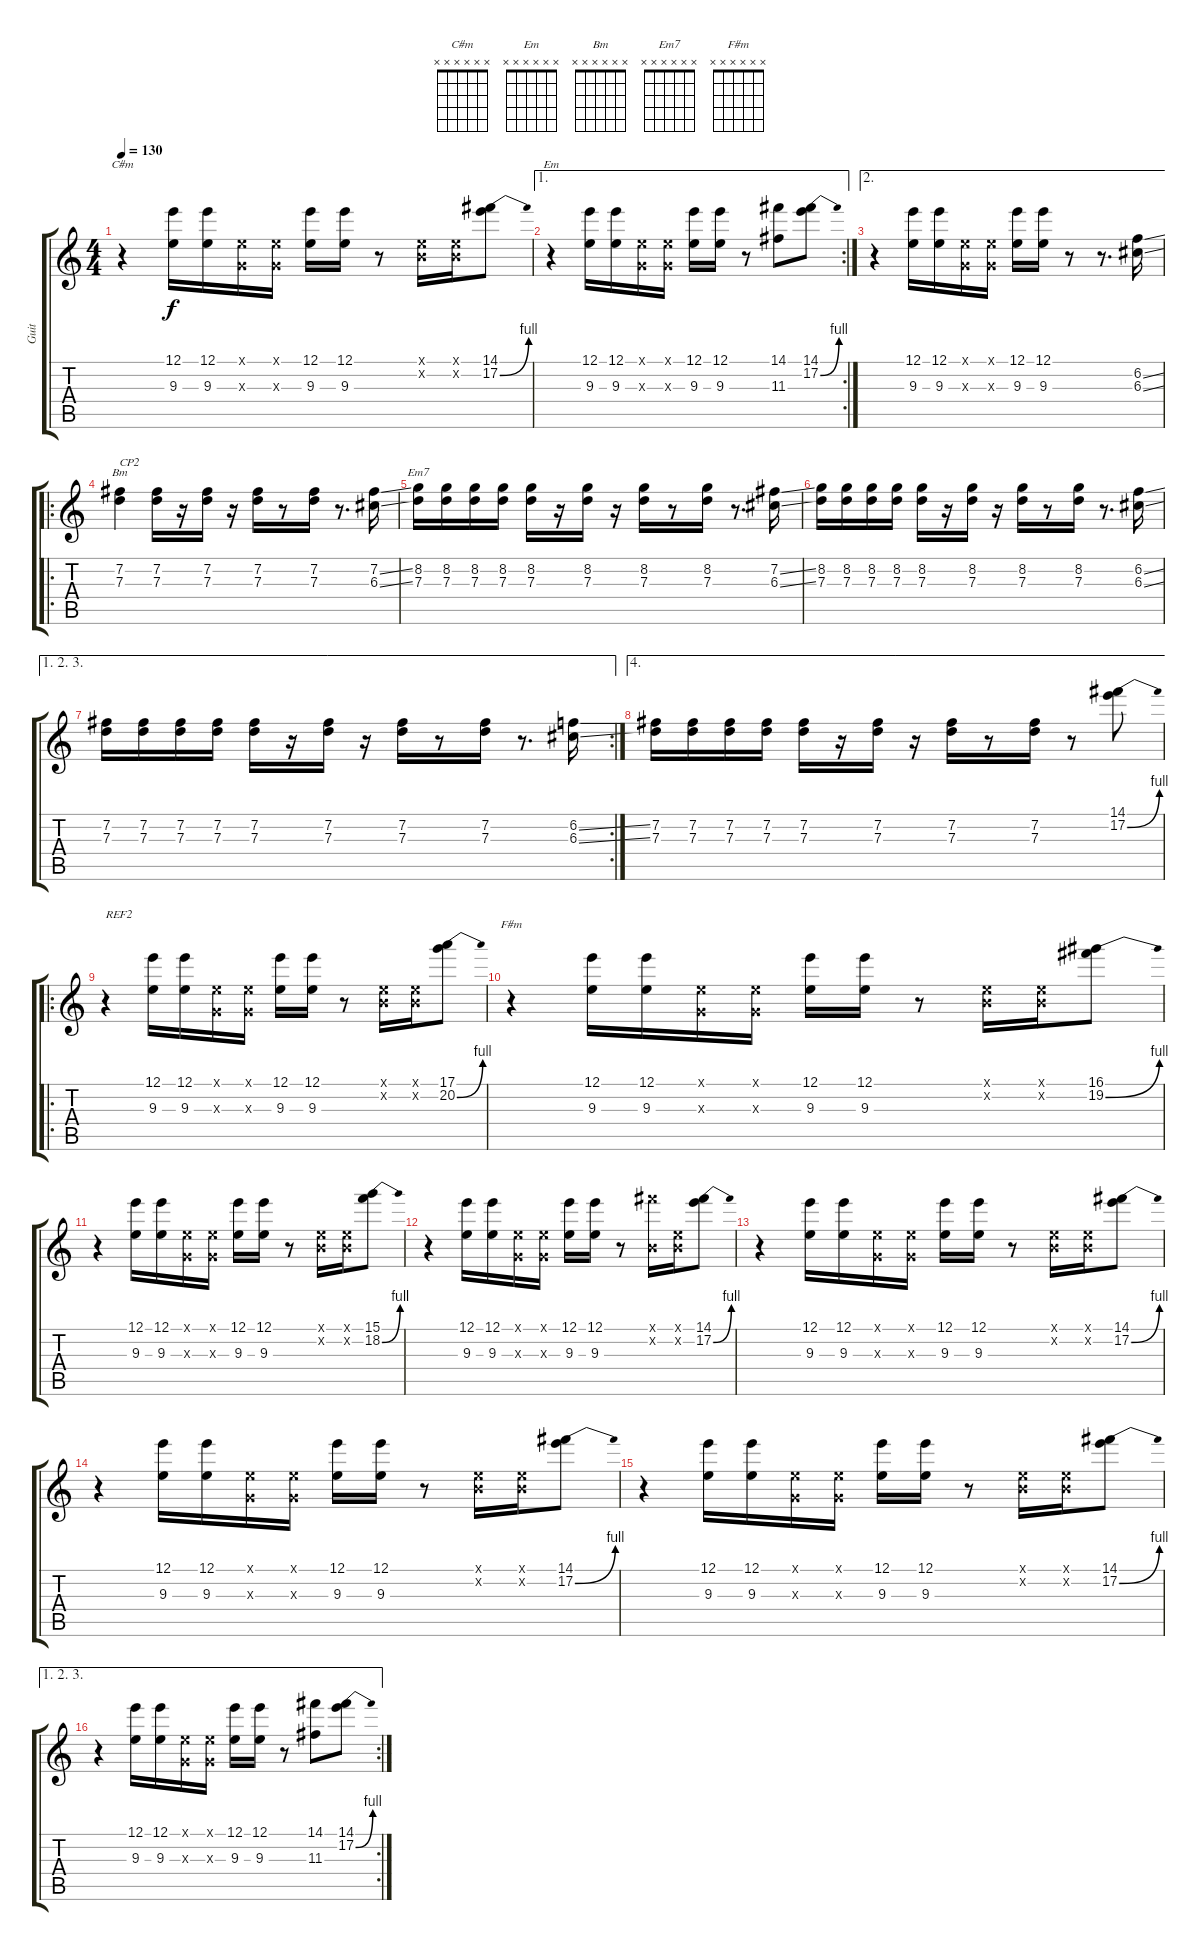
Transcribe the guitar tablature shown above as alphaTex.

\track ("Guit " "Guit ") {instrument electricguitarclean}
\staff {score tabs}
\tuning (E4 B3 G3 D3 A2 E2) {hide}
\chord ("C#m" x x x x x x)
\chord ("Em" x x x x x x)
\chord ("Bm" x x x x x x)
\chord ("Em7" x x x x x x)
\chord ("F#m" x x x x x x)
\ts (4 4)
\tempo 130
\clef g2
\ks c
r.4{ch "C#m" dy f} (12.1 9.3).16 (12.1 9.3).16 (0.1{x} 0.3{x}).16 (0.1{x} 0.3{x}).16 (12.1 9.3).16 (12.1 9.3).16 r.8 (0.1{x} 0.2{x}).16 (0.1{x} 0.2{x}).16 (14.1 17.2{be (bend 0 0 60 4)}).8 |
\ae 1
\rc 2
r.4{ch "Em"} (12.1 9.3).16 (12.1 9.3).16 (0.1{x} 0.3{x}).16 (0.1{x} 0.3{x}).16 (12.1 9.3).16 (12.1 9.3).16 r.8 (14.1 11.3).8 (14.1 17.2{be (bend 0 0 60 4)}).8 |
\ae 2
r.4 (12.1 9.3).16 (12.1 9.3).16 (0.1{x} 0.3{x}).16 (0.1{x} 0.3{x}).16 (12.1 9.3).16 (12.1 9.3).16 r.8 r.8{d} (6.2{ss} 6.3{ss}).16 |
\ro
(7.2 7.3).4{ch "Bm" txt "CP2"} (7.2 7.3).16 r.16 (7.2 7.3).16 r.16 (7.2 7.3).16 r.8 (7.2 7.3).16 r.8{d} (7.2{ss} 6.3{ss}).16 |
(8.2 7.3).16{ch "Em7"} (8.2 7.3).16 (8.2 7.3).16 (8.2 7.3).16 (8.2 7.3).16 r.16 (8.2 7.3).16 r.16 (8.2 7.3).16 r.8 (8.2 7.3).16 r.8{d} (7.2{ss} 6.3{ss}).16 |
(8.2 7.3).16 (8.2 7.3).16 (8.2 7.3).16 (8.2 7.3).16 (8.2 7.3).16 r.16 (8.2 7.3).16 r.16 (8.2 7.3).16 r.8 (8.2 7.3).16 r.8{d} (6.2{ss} 6.3{ss}).16 |
\ae (1 2 3)
\rc 2
(7.2 7.3).16 (7.2 7.3).16 (7.2 7.3).16 (7.2 7.3).16 (7.2 7.3).16 r.16 (7.2 7.3).16 r.16 (7.2 7.3).16 r.8 (7.2 7.3).16 r.8{d} (6.2{ss} 6.3{ss}).16 |
\ae 4
(7.2 7.3).16 (7.2 7.3).16 (7.2 7.3).16 (7.2 7.3).16 (7.2 7.3).16 r.16 (7.2 7.3).16 r.16 (7.2 7.3).16 r.8 (7.2 7.3).16 r.8 (14.1 17.2{be (bend 0 0 60 4)}).8 |
\ro
r.4{txt "REF2"} (12.1 9.3).16 (12.1 9.3).16 (0.1{x} 0.3{x}).16 (0.1{x} 0.3{x}).16 (12.1 9.3).16 (12.1 9.3).16 r.8 (0.1{x} 0.2{x}).16 (0.1{x} 0.2{x}).16 (17.1 20.2{be (bend 0 0 60 4)}).8 |
r.4{ch "F#m"} (12.1 9.3).16 (12.1 9.3).16 (0.1{x} 0.3{x}).16 (0.1{x} 0.3{x}).16 (12.1 9.3).16 (12.1 9.3).16 r.8 (0.1{x} 0.2{x}).16 (0.1{x} 0.2{x}).16 (16.1 19.2{be (bend 0 0 60 4)}).8 |
r.4 (12.1 9.3).16 (12.1 9.3).16 (0.1{x} 0.3{x}).16 (0.1{x} 0.3{x}).16 (12.1 9.3).16 (12.1 9.3).16 r.8 (0.1{x} 0.2{x}).16 (0.1{x} 0.2{x}).16 (15.1 18.2{be (bend 0 0 60 4)}).8 |
r.4 (12.1 9.3).16 (12.1 9.3).16 (0.1{x} 0.3{x}).16 (0.1{x} 0.3{x}).16 (12.1 9.3).16 (12.1 9.3).16 r.8 (14.1{x} 0.2{x}).16 (0.1{x} 0.2{x}).16 (14.1 17.2{be (bend 0 0 60 4)}).8 |
r.4 (12.1 9.3).16 (12.1 9.3).16 (0.1{x} 0.3{x}).16 (0.1{x} 0.3{x}).16 (12.1 9.3).16 (12.1 9.3).16 r.8 (0.1{x} 0.2{x}).16 (0.1{x} 0.2{x}).16 (14.1 17.2{be (bend 0 0 60 4)}).8 |
r.4 (12.1 9.3).16 (12.1 9.3).16 (0.1{x} 0.3{x}).16 (0.1{x} 0.3{x}).16 (12.1 9.3).16 (12.1 9.3).16 r.8 (0.1{x} 0.2{x}).16 (0.1{x} 0.2{x}).16 (14.1 17.2{be (bend 0 0 60 4)}).8 |
r.4 (12.1 9.3).16 (12.1 9.3).16 (0.1{x} 0.3{x}).16 (0.1{x} 0.3{x}).16 (12.1 9.3).16 (12.1 9.3).16 r.8 (0.1{x} 0.2{x}).16 (0.1{x} 0.2{x}).16 (14.1 17.2{be (bend 0 0 60 4)}).8 |
\ae (1 2 3)
\rc 2
r.4 (12.1 9.3).16 (12.1 9.3).16 (0.1{x} 0.3{x}).16 (0.1{x} 0.3{x}).16 (12.1 9.3).16 (12.1 9.3).16 r.8 (14.1 11.3).8 (14.1 17.2{be (bend 0 0 60 4)}).8
